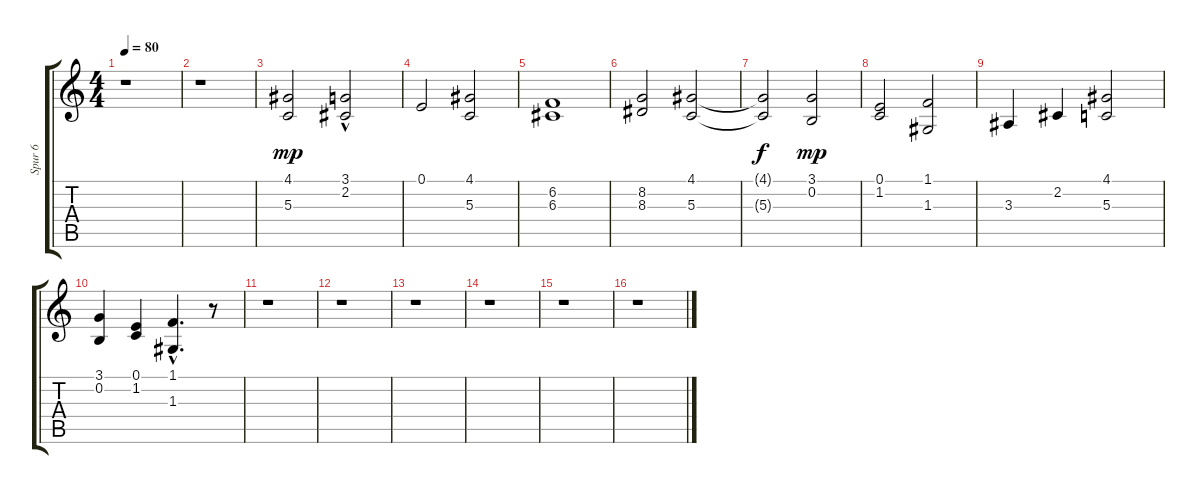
\track ("Spur 6" "Spur 6") {instrument stringensemble2}
\staff {score tabs}
\tuning (E4 B3 G3 D3 A2 E2) {hide}
\ts (4 4)
\tempo 80
\clef g2
\ks c
r.1{dy mp} |
r.1 |
(4.1 5.3).2 (3.1 2.2{hac}).2 |
0.1.2 (4.1 5.3).2 |
(6.2 6.3).1 |
(8.2 8.3).2 (4.1 5.3).2 |
(4.1{t} 5.3{t}).2{dy f} (3.1 0.2).2{dy mp} |
(0.1 1.2).2 (1.1 1.3).2 |
3.3.4 2.2.4 (4.1 5.3).2 |
(3.1 0.2).4 (0.1 1.2).4 (1.1{hac} 1.3{hac}).4{d} r.8 |
r.1 |
r.1 |
r.1 |
r.1 |
r.1 |
r.1
